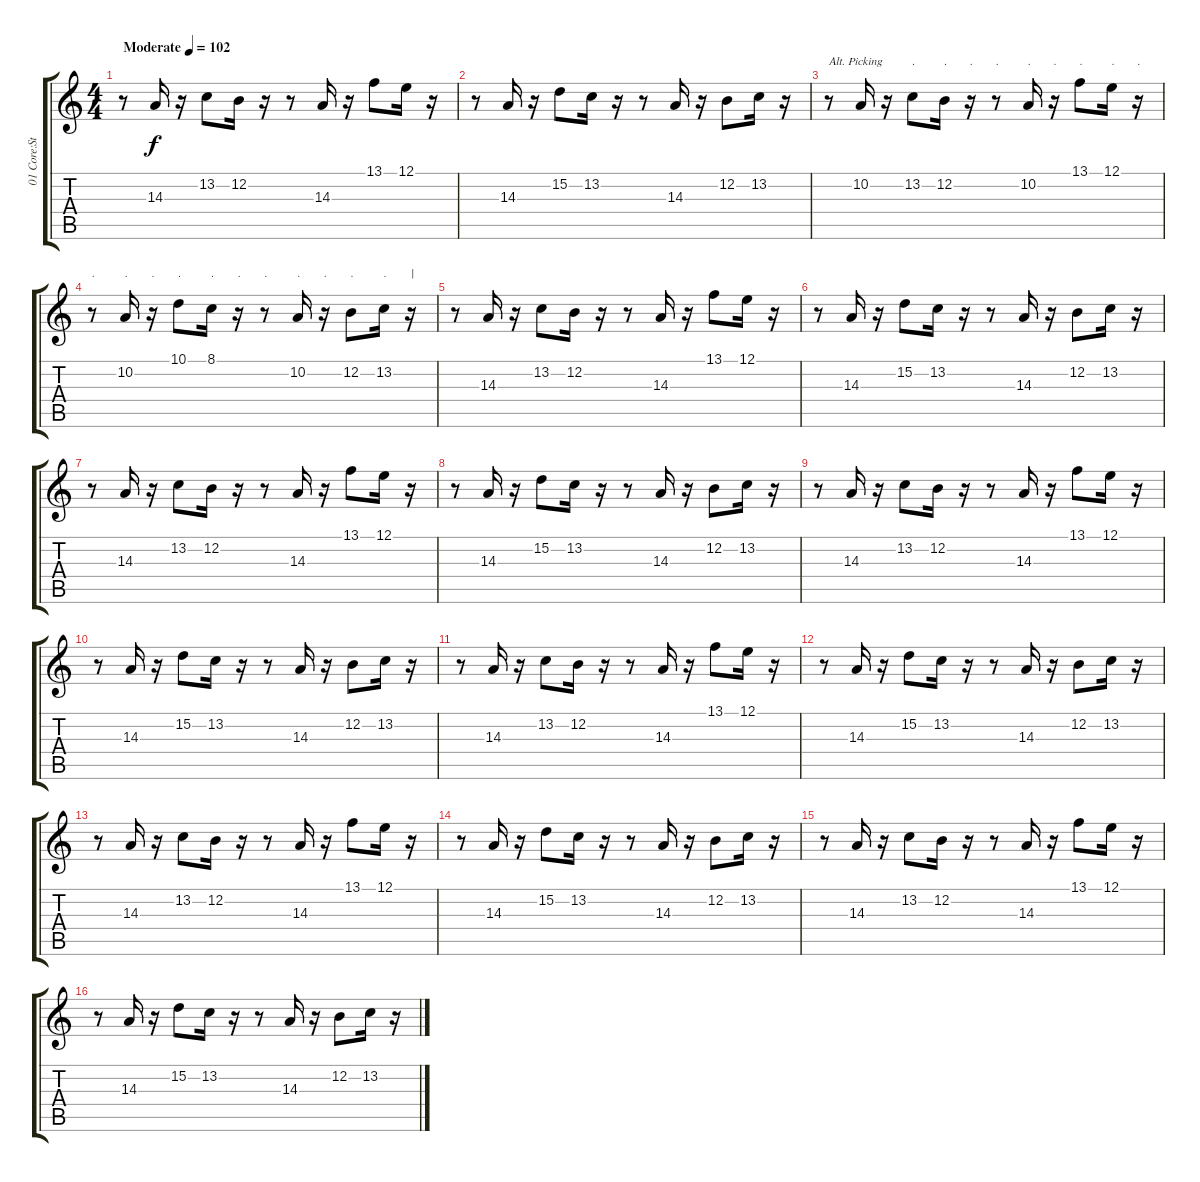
\track ("01 Core:Strings" "01 Core:St") {instrument tremolostrings}
\staff {score tabs}
\tuning (E4 B3 G3 D3 A2 E2) {hide}
\ts (4 4)
\tempo (102 "Moderate")
\clef g2
\ks c
r.8{dy f instrument tremolostrings} 14.3.16 r.16 13.2.8 12.2.16 r.16 r.8 14.3.16 r.16 13.1.8 12.1.16 r.16 |
r.8 14.3.16 r.16 15.2.8 13.2.16 r.16 r.8 14.3.16 r.16 12.2.8 13.2.16 r.16 |
r.8{txt "Alt. Picking"} 10.2.16 r.16 13.2.8{txt "."} 12.2.16{txt "."} r.16{txt "."} r.8{txt "."} 10.2.16{txt "."} r.16{txt "."} 13.1.8{txt "."} 12.1.16{txt "."} r.16{txt "."} |
r.8{txt "."} 10.2.16{txt "."} r.16{txt "."} 10.1.8{txt "."} 8.1.16{txt "."} r.16{txt "."} r.8{txt "."} 10.2.16{txt "."} r.16{txt "."} 12.2.8{txt "."} 13.2.16{txt "."} r.16{txt "|"} |
r.8 14.3.16 r.16 13.2.8 12.2.16 r.16 r.8 14.3.16 r.16 13.1.8 12.1.16 r.16 |
r.8 14.3.16 r.16 15.2.8 13.2.16 r.16 r.8 14.3.16 r.16 12.2.8 13.2.16 r.16 |
r.8 14.3.16 r.16 13.2.8 12.2.16 r.16 r.8 14.3.16 r.16 13.1.8 12.1.16 r.16 |
r.8 14.3.16 r.16 15.2.8 13.2.16 r.16 r.8 14.3.16 r.16 12.2.8 13.2.16 r.16 |
r.8 14.3.16 r.16 13.2.8 12.2.16 r.16 r.8 14.3.16 r.16 13.1.8 12.1.16 r.16 |
r.8 14.3.16 r.16 15.2.8 13.2.16 r.16 r.8 14.3.16 r.16 12.2.8 13.2.16 r.16 |
r.8 14.3.16 r.16 13.2.8 12.2.16 r.16 r.8 14.3.16 r.16 13.1.8 12.1.16 r.16 |
r.8 14.3.16 r.16 15.2.8 13.2.16 r.16 r.8 14.3.16 r.16 12.2.8 13.2.16 r.16 |
r.8 14.3.16 r.16 13.2.8 12.2.16 r.16 r.8 14.3.16 r.16 13.1.8 12.1.16 r.16 |
r.8 14.3.16 r.16 15.2.8 13.2.16 r.16 r.8 14.3.16 r.16 12.2.8 13.2.16 r.16 |
r.8 14.3.16 r.16 13.2.8 12.2.16 r.16 r.8 14.3.16 r.16 13.1.8 12.1.16 r.16 |
r.8 14.3.16 r.16 15.2.8 13.2.16 r.16 r.8 14.3.16 r.16 12.2.8 13.2.16 r.16
